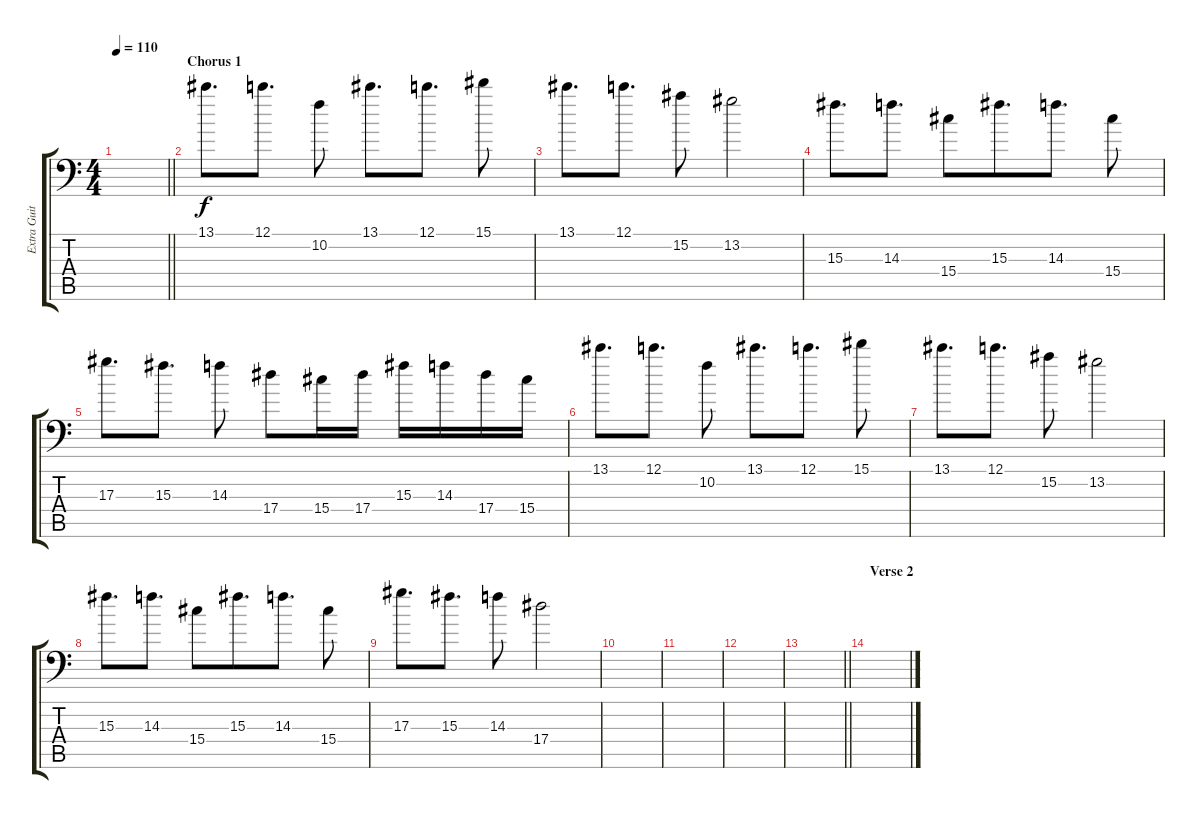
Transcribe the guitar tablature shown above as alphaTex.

\track ("Extra Guitar" "Extra Guit") {instrument distortionguitar}
\staff {score tabs}
\tuning (C4 G3 Eb3 Bb2 F2 Bb1) {hide}
\ts (4 4)
\tempo 110
\clef f4
\barLineRight lightlight
\ks c
|
\section ("" "Chorus 1")
13.1.8{d} 12.1.8{d} 10.2.8 13.1.8{d} 12.1.8{d} 15.1.8 |
13.1.8{d beam merge} 12.1.8{d} 15.2.8 13.2.2 |
15.3.8{d beam merge} 14.3.8{d} 15.4.8{beam merge} 15.3.8{d} 14.3.8{d} 15.4.8 |
17.3.8{d} 15.3.8{d} 14.3.8 17.4.8{beam merge} 15.4.16{beam merge} 17.4.16 15.3.16 14.3.16 17.4.16 15.4.16 |
13.1.8{d} 12.1.8{d} 10.2.8 13.1.8{d} 12.1.8{d} 15.1.8 |
13.1.8{d beam merge} 12.1.8{d} 15.2.8 13.2.2 |
15.3.8{d beam merge} 14.3.8{d} 15.4.8{beam merge} 15.3.8{d} 14.3.8{d} 15.4.8 |
17.3.8{d} 15.3.8{d} 14.3.8 17.4.2 |
|
|
|
\barLineRight lightlight
|
\section ("" "Verse 2")
